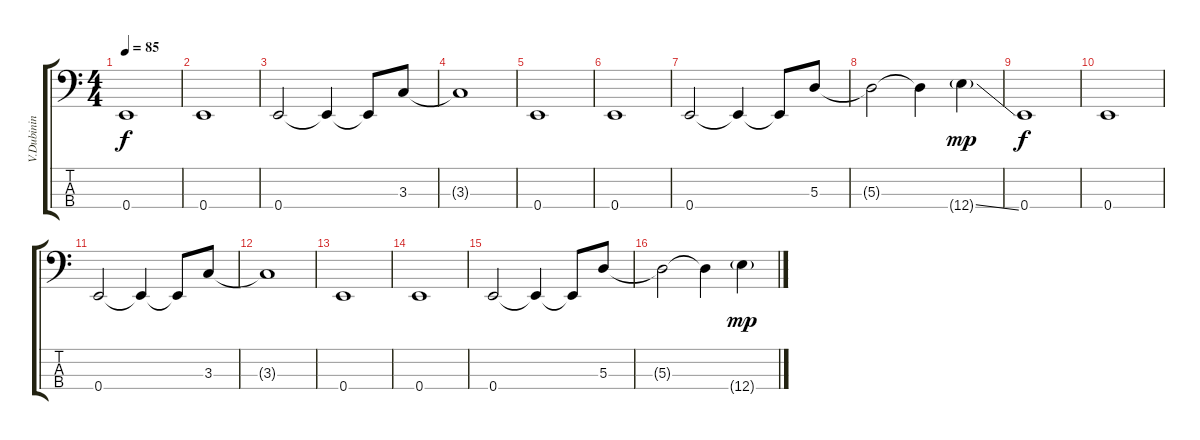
\track ("V.Dubinin" "V.Dubinin") {instrument electricbassfinger}
\staff {score tabs}
\tuning (G2 D2 A1 E1) {hide}
\ts (4 4)
\tempo 85
\clef f4
\ks c
0.4.1{dy f instrument electricbassfinger} |
0.4.1 |
0.4.2 0.4{t}.4 0.4{t}.8 3.3.8 |
3.3{t}.1 |
0.4.1 |
0.4.1 |
0.4.2 0.4{t}.4 0.4{t}.8 5.3.8 |
5.3{t}.2 5.3{t}.4 12.4{ss g}.4{dy mp} |
0.4.1{dy f} |
0.4.1 |
0.4.2 0.4{t}.4 0.4{t}.8 3.3.8 |
3.3{t}.1 |
0.4.1 |
0.4.1 |
0.4.2 0.4{t}.4 0.4{t}.8 5.3.8 |
5.3{t}.2 5.3{t}.4 12.4{ss g}.4{dy mp}
